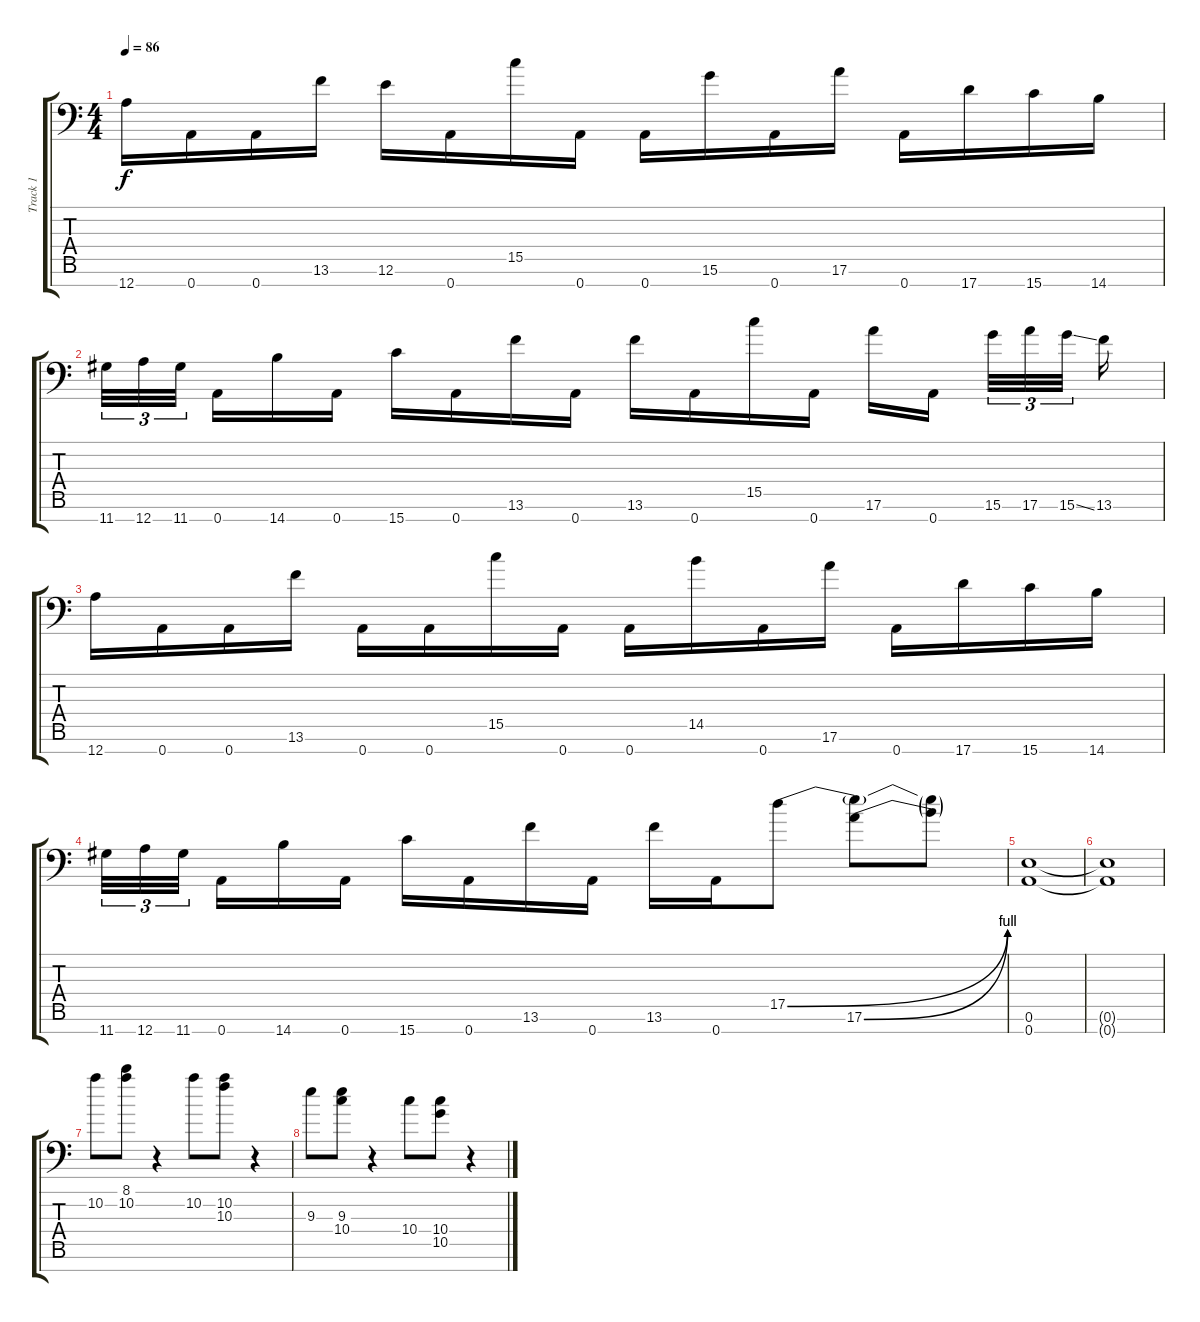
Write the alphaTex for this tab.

\track ("Track 1" "Track 1") {instrument distortionguitar}
\staff {score tabs}
\tuning (E4 B3 G3 D3 A2 E2 A1) {hide}
\ts (4 4)
\tempo 86
\clef f4
\ks c
12.7.16{dy f} 0.7.16 0.7.16 13.6.16 12.6.16 0.7.16 15.5.16 0.7.16 0.7.16 15.6.16 0.7.16 17.6.16 0.7.16 17.7.16 15.7.16 14.7.16 |
11.7.32{tu (3 2)} 12.7.32{tu (3 2)} 11.7.32{tu (3 2)} 0.7.16 14.7.16 0.7.16 15.7.16 0.7.16 13.6.16 0.7.16 13.6.16 0.7.16 15.5.16 0.7.16 17.6.16 0.7.16 15.6.32{tu (3 2)} 17.6.32{tu (3 2)} 15.6{ss}.32{tu (3 2)} 13.6.16 |
12.7.16 0.7.16 0.7.16 13.6.16 0.7.16 0.7.16 15.5.16 0.7.16 0.7.16 14.5.16 0.7.16 17.6.16 0.7.16 17.7.16 15.7.16 14.7.16 |
11.7.32{tu (3 2)} 12.7.32{tu (3 2)} 11.7.32{tu (3 2)} 0.7.16 14.7.16 0.7.16 15.7.16 0.7.16 13.6.16 0.7.16 13.6.16 0.7.16 17.5{be (bend 0 0 60 4)}.8 (17.5{t} 17.6{be (bend 0 0 60 4)}).8 (17.5{t} 17.6{t}).8 |
(0.6 0.7).1 |
(0.6{t} 0.7{t}).1 |
10.2.8 (8.1 10.2).8 r.4 10.2.8 (10.2 10.3).8 r.4 |
9.3.8 (9.3 10.4).8 r.4 10.4.8 (10.4 10.5).8 r.4
